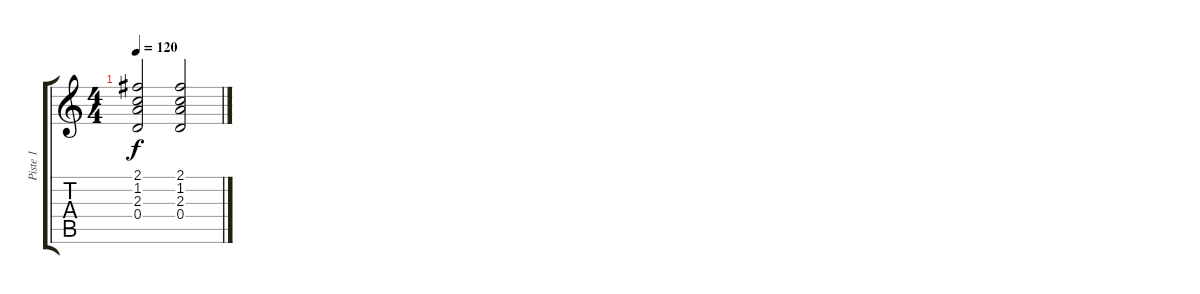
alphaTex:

\track ("Piste 1" "Piste 1") {instrument acousticguitarnylon}
\staff {score tabs}
\tuning (E4 B3 G3 D3 A2 E2) {hide}
\ts (4 4)
\tempo 120
\clef g2
\ks c
(2.1 1.2 2.3 0.4).2{dy f} (2.1 1.2 2.3 0.4).2
